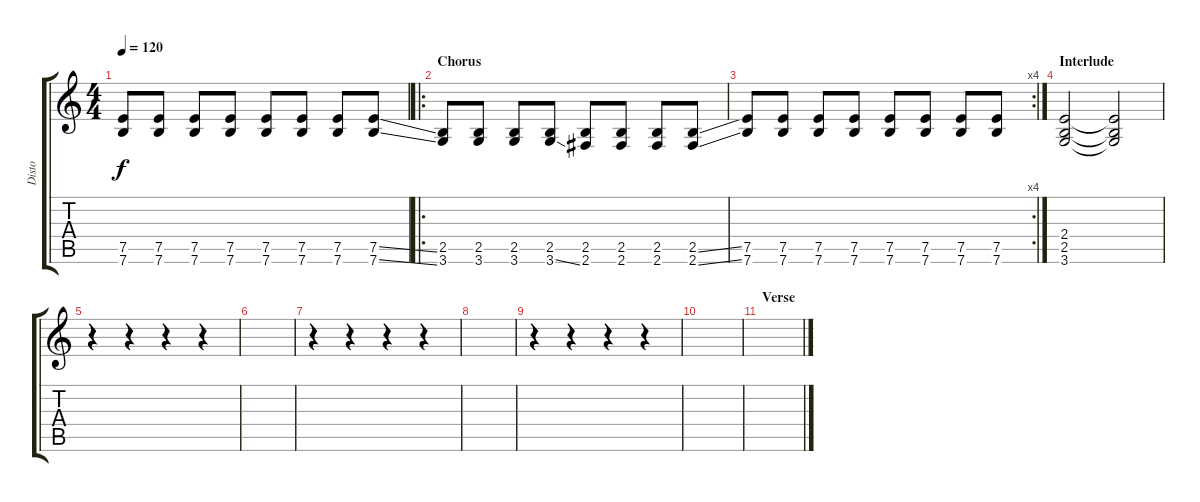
\track ("Disto" "Disto") {instrument distortionguitar}
\staff {score tabs}
\tuning (E4 B3 G3 D3 A2 E2) {hide}
\ts (4 4)
\tempo 120
\clef g2
\ks c
(7.5 7.6).8{dy f} (7.5 7.6).8 (7.5 7.6).8 (7.5 7.6).8 (7.5 7.6).8 (7.5 7.6).8 (7.5 7.6).8 (7.5{ss} 7.6{ss}).8 |
\ro
\section ("" "Chorus")
(2.5 3.6).8 (2.5 3.6).8 (2.5 3.6).8 (2.5 3.6{ss}).8 (2.5 2.6).8 (2.5 2.6).8 (2.5 2.6).8 (2.5{ss} 2.6{ss}).8 |
\rc 4
(7.5 7.6).8 (7.5 7.6).8 (7.5 7.6).8 (7.5 7.6).8 (7.5 7.6).8 (7.5 7.6).8 (7.5 7.6).8 (7.5 7.6).8 |
\section ("" "Interlude")
(2.4 2.5 3.6).2 (2.4{t} 2.5{t} 3.6{t}).2 |
r.4 r.4 r.4 r.4 |
|
r.4 r.4 r.4 r.4 |
|
r.4 r.4 r.4 r.4 |
|
\section ("" "Verse")
